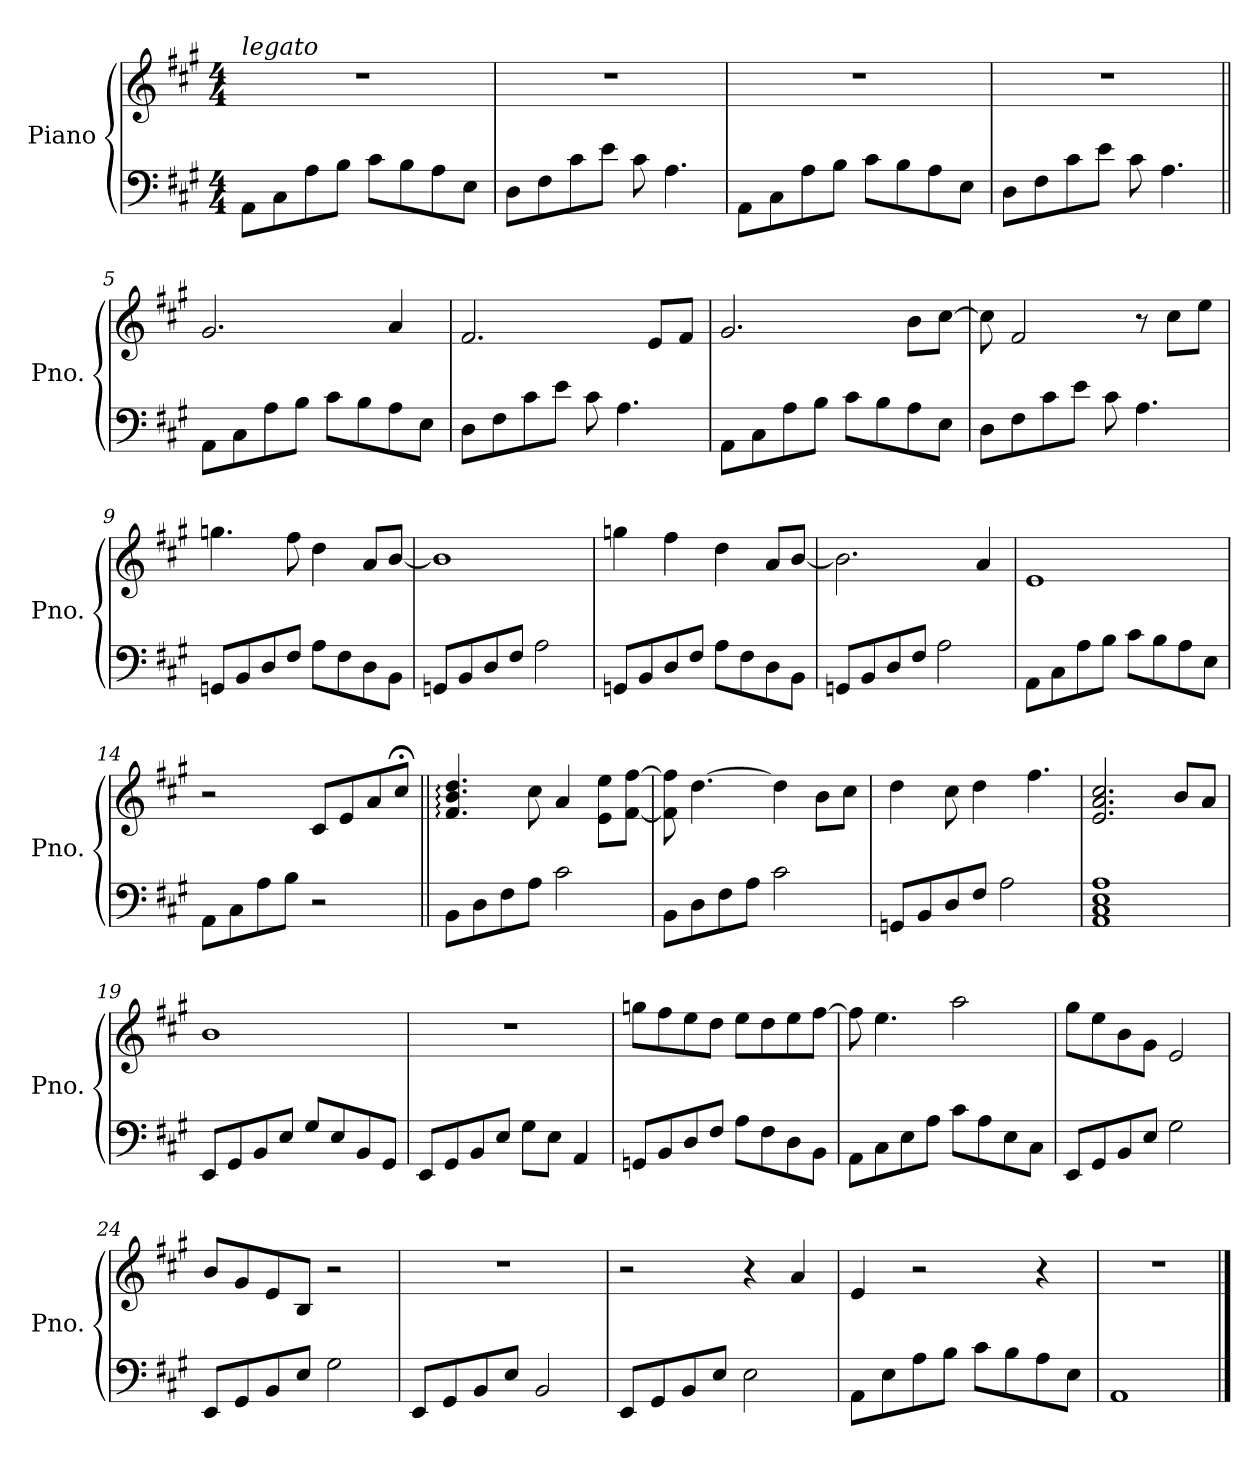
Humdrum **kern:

**kern	**kern
*part1	*part1
*staff2	*staff1
*I"Piano	*
*I'Pno.	*
*clefF4	*clefG2
*k[f#c#g#]	*k[f#c#g#]
*M4/4	*M4/4
*MM74	*MM74
=1	=1
!	!LO:TX:a:i:t=legato
8AA\L	1r
8C#\	.
8A\	.
8B\J	.
8c#\L	.
8B\	.
8A\	.
8E\J	.
=2	=2
8D\L	1r
8F#\	.
8c#\	.
8e\J	.
8c#\	.
4.A\	.
=3	=3
8AA\L	1r
8C#\	.
8A\	.
8B\J	.
8c#\L	.
8B\	.
8A\	.
8E\J	.
=4	=4
8D\L	1r
8F#\	.
8c#\	.
8e\J	.
8c#\	.
4.A\	.
=5||	=5||
8AA\L	2.g#/
8C#\	.
8A\	.
8B\J	.
8c#\L	.
8B\	.
8A\	4a/
8E\J	.
!!LO:LB:g=z
=6	=6
8D\L	2.f#/
8F#\	.
8c#\	.
8e\J	.
8c#\	.
4.A\	.
.	8e/L
.	8f#/J
=7	=7
8AA\L	2.g#/
8C#\	.
8A\	.
8B\J	.
8c#\L	.
8B\	.
8A\	8b\L
8E\J	[8cc#\J
=8	=8
8D\L	8cc#\]
8F#\	2f#/
8c#\	.
8e\J	.
8c#\	.
4.A\	8r
.	8cc#\L
.	8ee\J
=9	=9
8GGn/L	4.ggn\
8BB/	.
8D/	.
8F#/J	8ff#\
8A\L	4dd\
8F#\	.
8D\	8a/L
8BB\J	[8b/J
=10	=10
8GGn/L	1b]
8BB/	.
8D/	.
8F#/J	.
2A\	.
!!LO:LB:g=z
=11	=11
8GGn/L	4ggn\
8BB/	.
8D/	4ff#\
8F#/J	.
8A\L	4dd\
8F#\	.
8D\	8a/L
8BB\J	[8b/J
=12	=12
8GGn/L	2.b\]
8BB/	.
8D/	.
8F#/J	.
2A\	.
.	4a/
=13	=13
8AA\L	1e
8C#\	.
8A\	.
8B\J	.
8c#\L	.
8B\	.
8A\	.
8E\J	.
=14	=14
8AA\L	2r
8C#\	.
8A\	.
8B\J	.
2r	8c#/L
.	8e/
.	8a/
.	8cc#;</J
=15||	=15||
8BB\L	4.f#/: 4.b/: 4.dd/:
8D\	.
8F#\	.
8A\J	8cc#\
2c#\	4a/
.	8e\ 8ee\L
.	[8f#\ [8ff#\J
!!LO:LB:g=z
=16	=16
8BB\L	8f#\] 8ff#\]
8D\	[4.dd\
8F#\	.
8A\J	.
2c#\	4dd\]
.	8b\L
.	8cc#\J
=17	=17
8GGn/L	4dd\
8BB/	.
8D/	8cc#\
8F#/J	4dd\
2A\	.
.	4.ff#\
=18	=18
1AA 1C# 1E 1A	2.e/ 2.a/ 2.cc#/
.	8b/L
.	8a/J
=19	=19
8EE/L	1b
8GG#/	.
8BB/	.
8E/J	.
8G#/L	.
8E/	.
8BB/	.
8GG#/J	.
=20	=20
8EE/L	1r
8GG#/	.
8BB/	.
8E/J	.
8G#\L	.
8E\J	.
4AA/	.
=21	=21
8GGn/L	8ggn\L
8BB/	8ff#\
8D/	8ee\
8F#/J	8dd\J
8A\L	8ee\L
8F#\	8dd\
8D\	8ee\
8BB\J	[8ff#\J
!!LO:LB:g=z
=22	=22
8AA\L	8ff#\]
8C#\	4.ee\
8E\	.
8A\J	.
8c#\L	2aa\
8A\	.
8E\	.
8C#\J	.
=23	=23
8EE/L	8gg#\L
8GG#/	8ee\
8BB/	8b\
8E/J	8g#\J
2G#\	2e/
=24	=24
8EE/L	8b/L
8GG#/	8g#/
8BB/	8e/
8E/J	8B/J
2G#\	2r
=25	=25
8EE/L	1r
8GG#/	.
8BB/	.
8E/J	.
2BB/	.
=26	=26
8EE/L	2r
8GG#/	.
8BB/	.
8E/J	.
2E\	4r
.	4a/
=27	=27
8AA\L	4e/
8E\	.
8A\	2r
8B\J	.
8c#\L	.
8B\	.
8A\	4r
8E\J	.
=28	=28
1AA	1r
==	==
*-	*-
